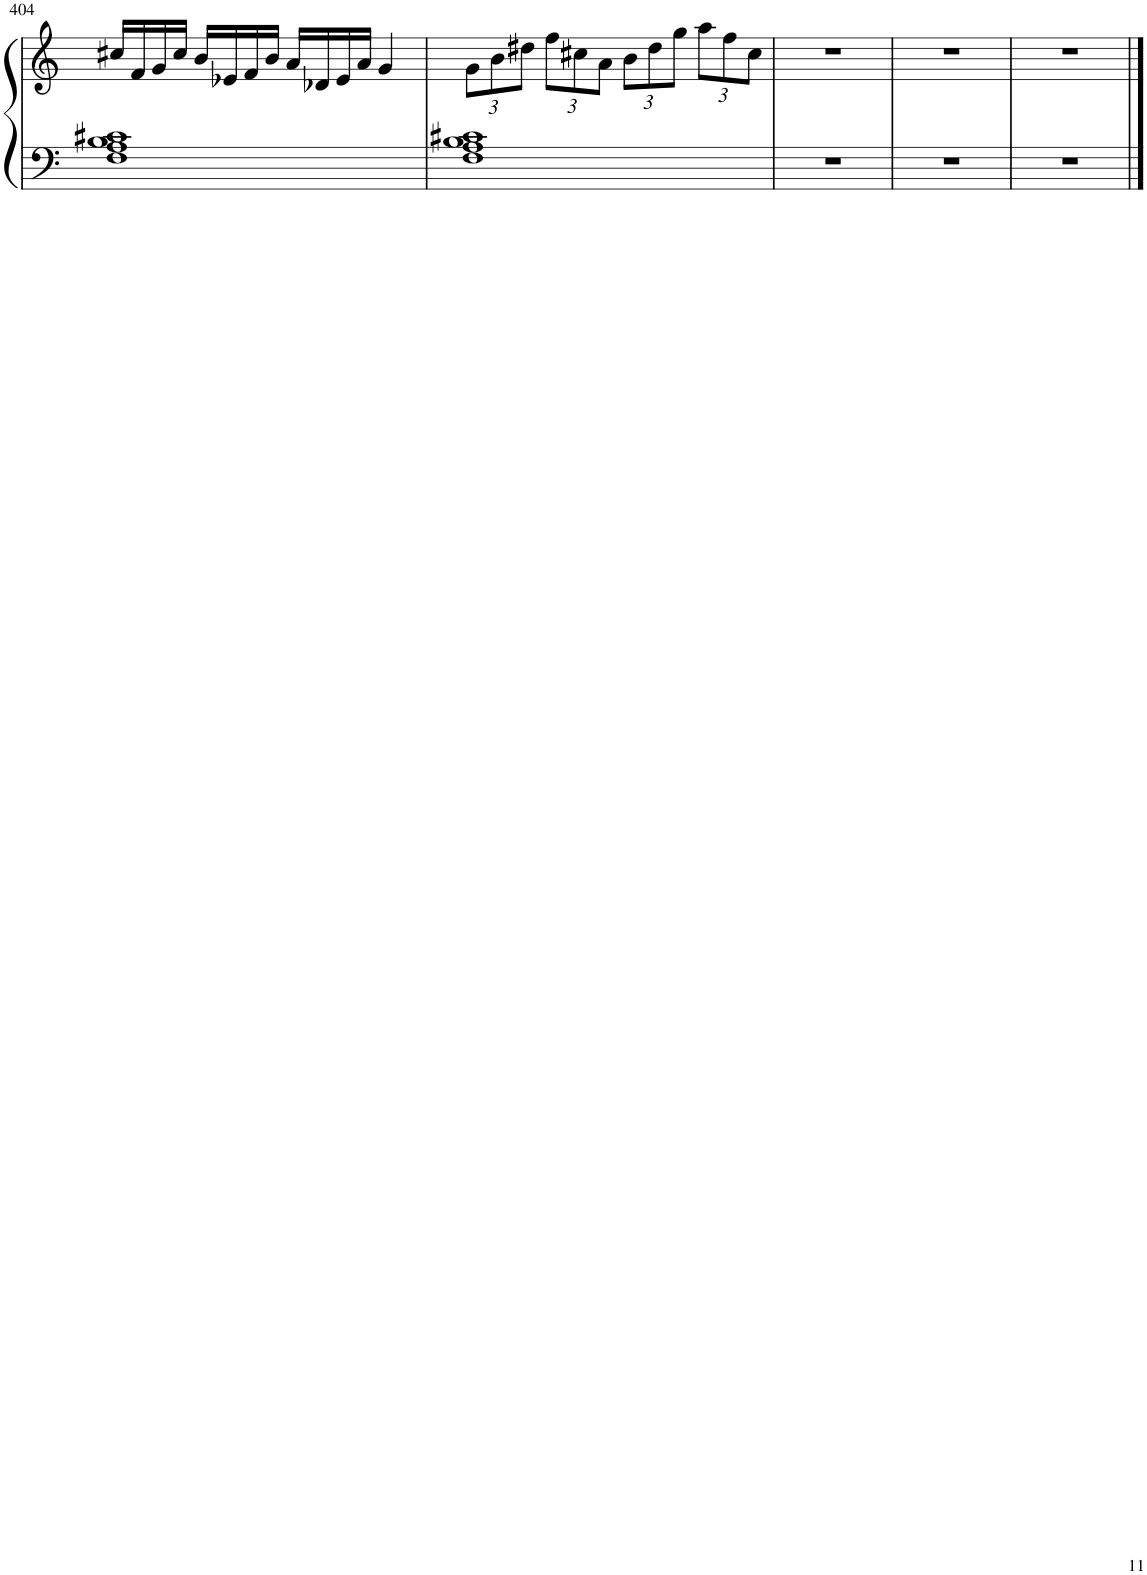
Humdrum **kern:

**kern	**kern
*part1	*part1
*staff2	*staff1
*I"Piano	*
*I'Pno.	*
!!LO:PB:g=z
*clefF4	*clefG2
*k[]	*k[]
*M4/4	*M4/4
=404	=404
1F 1A 1B 1c#X	16cc#X/LL
.	16f/
.	16g/
.	16cc#/JJ
.	16b/LL
.	16e-X/
.	16f/
.	16b/JJ
.	16a/LL
.	16d-X/
.	16e-/
.	16a/JJ
.	4g/
=405	=405
*	*Xbrackettup
1F 1A 1B 1c#X	12g\L
.	12b\
.	12dd#X\J
.	12ff\L
.	12cc#X\
.	12a\J
.	12b\L
.	12dd#\
.	12gg\J
.	12aa\L
.	12ff\
.	12cc#\J
=406	=406
1r	1r
=407	=407
1r	1r
=408	=408
1r	1r
==	==
*-	*-
